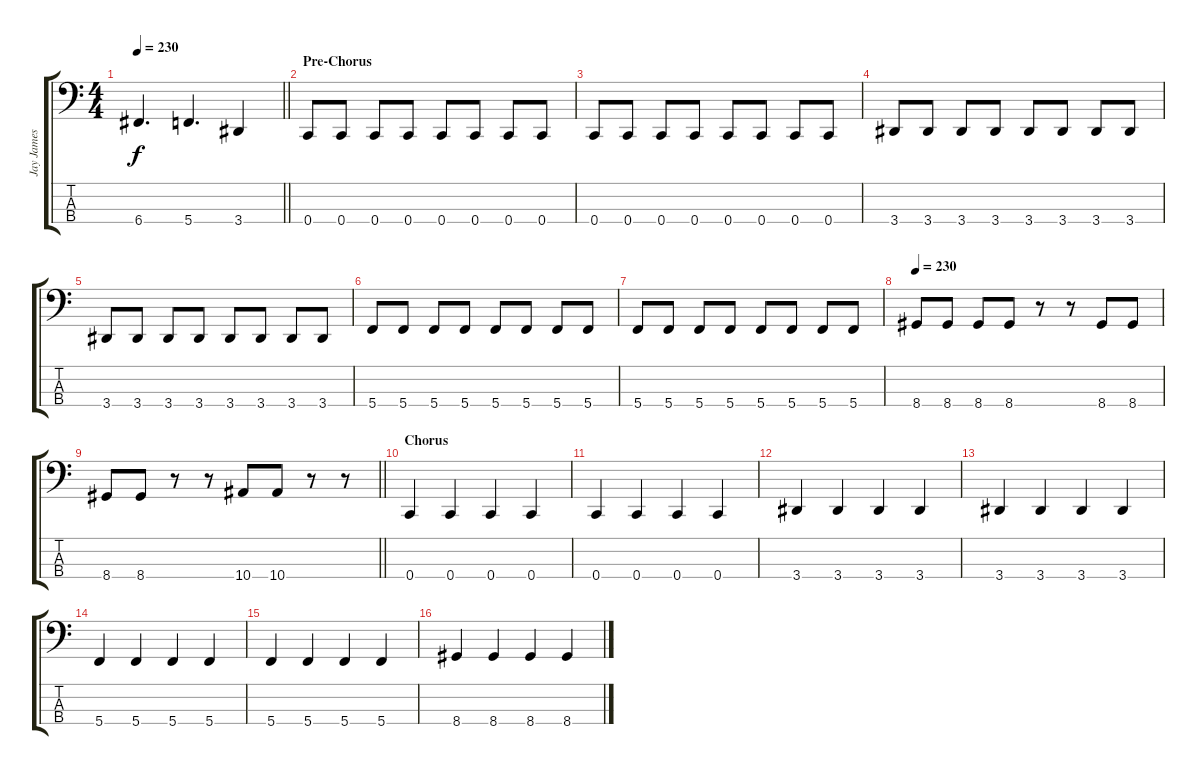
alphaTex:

\track ("Jay James" "Jay James") {instrument electricbassfinger}
\staff {score tabs}
\tuning (F2 C2 G1 C1) {hide}
\ts (4 4)
\tempo 230
\clef f4
\barLineRight lightlight
\ks c
6.4.4{d dy f} 5.4.4{d} 3.4.4 |
\section ("" "Pre-Chorus")
0.4.8 0.4.8 0.4.8 0.4.8 0.4.8 0.4.8 0.4.8 0.4.8 |
0.4.8 0.4.8 0.4.8 0.4.8 0.4.8 0.4.8 0.4.8 0.4.8 |
3.4.8 3.4.8 3.4.8 3.4.8 3.4.8 3.4.8 3.4.8 3.4.8 |
3.4.8 3.4.8 3.4.8 3.4.8 3.4.8 3.4.8 3.4.8 3.4.8 |
5.4.8 5.4.8 5.4.8 5.4.8 5.4.8 5.4.8 5.4.8 5.4.8 |
5.4.8 5.4.8 5.4.8 5.4.8 5.4.8 5.4.8 5.4.8 5.4.8 |
\tempo 230
8.4.8 8.4.8 8.4.8 8.4.8 r.8 r.8 8.4.8 8.4.8 |
\barLineRight lightlight
8.4.8 8.4.8 r.8 r.8 10.4.8 10.4.8 r.8 r.8 |
\section ("" "Chorus")
0.4.4 0.4.4 0.4.4 0.4.4 |
0.4.4 0.4.4 0.4.4 0.4.4 |
3.4.4 3.4.4 3.4.4 3.4.4 |
3.4.4 3.4.4 3.4.4 3.4.4 |
5.4.4 5.4.4 5.4.4 5.4.4 |
5.4.4 5.4.4 5.4.4 5.4.4 |
8.4.4 8.4.4 8.4.4 8.4.4
